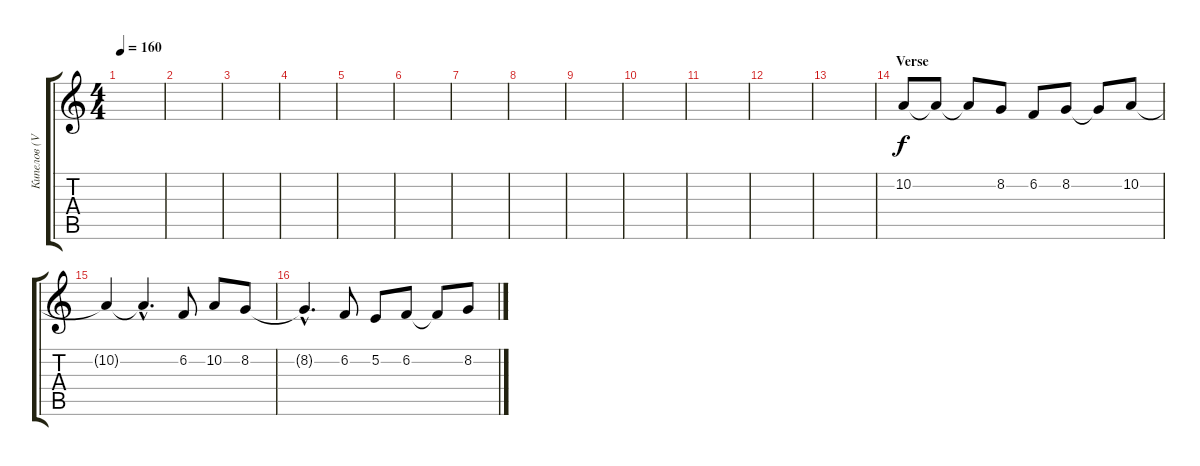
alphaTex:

\track ("Кипелов (Vocal)" "Кипелов (V") {instrument lead6voice}
\staff {score tabs}
\tuning (E4 B3 G3 D3 A2 E2) {hide}
\ts (4 4)
\tempo 160
\clef g2
\ks c
|
|
|
|
|
|
|
|
|
|
|
|
|
\section ("" "Verse")
10.2.8 10.2{t}.8 10.2{t}.8 8.2.8 6.2.8 8.2.8 8.2{t}.8 10.2.8 |
10.2{t}.4 10.2{hac t}.4{d} 6.2.8 10.2.8 8.2.8 |
8.2{hac t}.4{d} 6.2.8 5.2.8 6.2.8 6.2{t}.8 8.2.8
